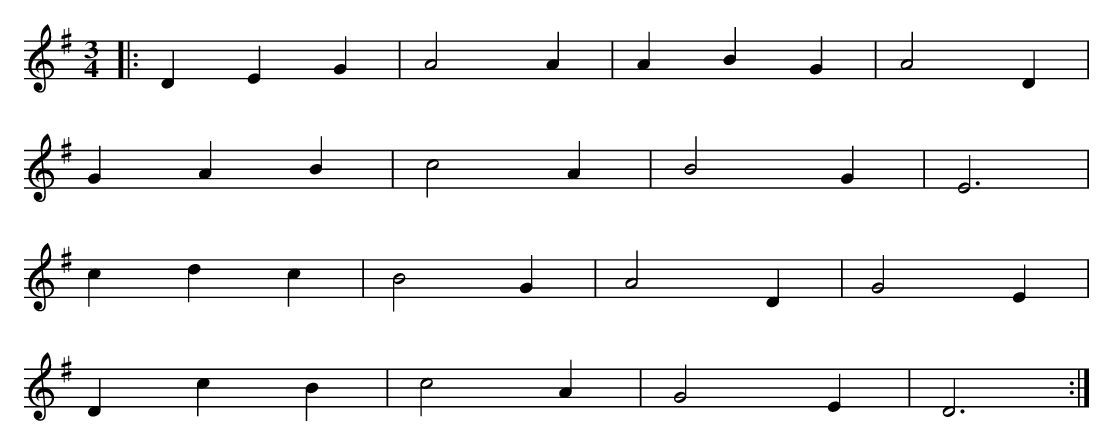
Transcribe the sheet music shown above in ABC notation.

X:1
M:3/4
K:Dmix
|:D2 E2 G2|A4 A2|A2 B2 G2|A4 D2|
G2 A2 B2|c4 A2|B4 G2|E6|
c2 d2 c2|B4 G2|A4 D2|G4 E2|
D2 c2 B2|c4 A2|G4 E2|D6:|
